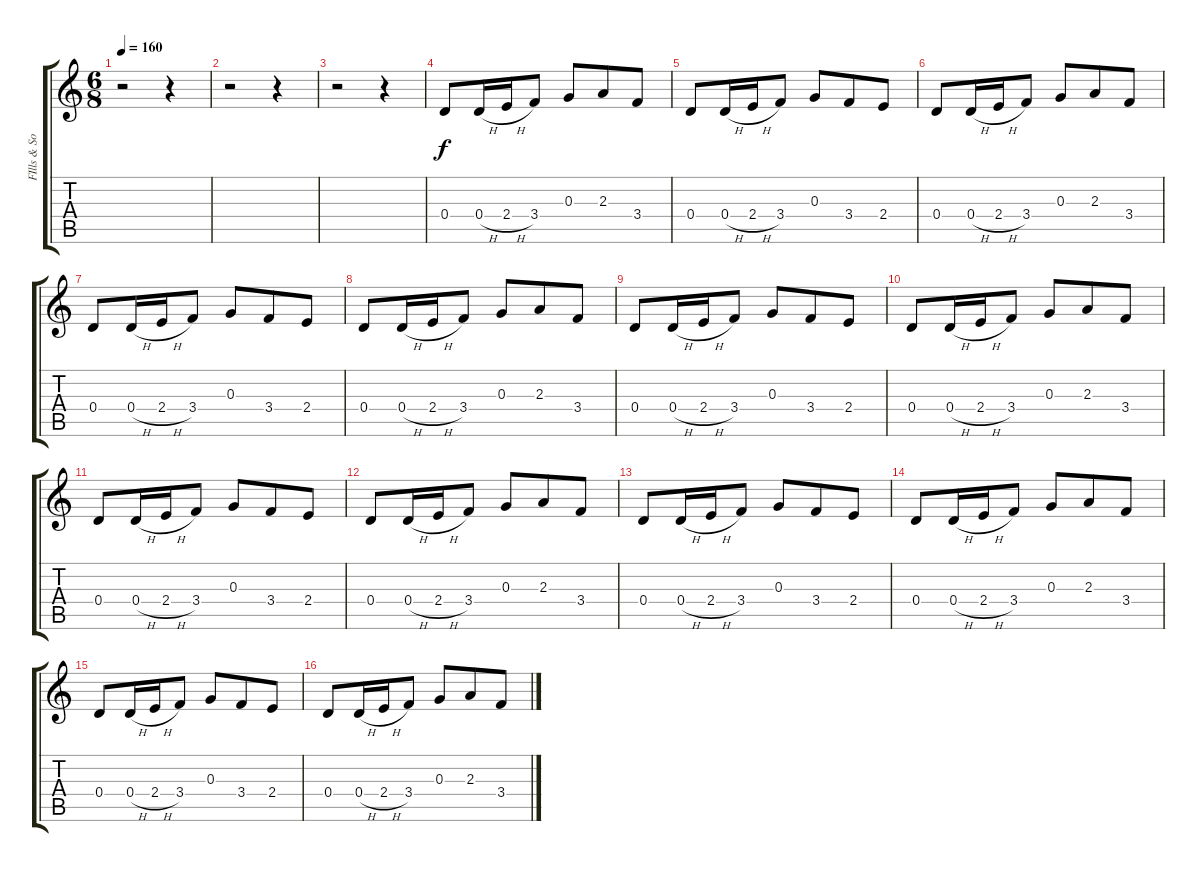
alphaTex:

\track ("FIlls & Soli (Distortion)" "FIlls & So") {instrument distortionguitar}
\staff {score tabs}
\tuning (E4 B3 G3 D3 A2 E2) {hide}
\ts (6 8)
\tempo 160
\clef g2
\ks c
r.2{dy f} r.4 |
r.2 r.4 |
r.2 r.4 |
0.4.8 0.4{h}.16 2.4{h}.16 3.4.8 0.3.8 2.3.8 3.4.8 |
0.4.8 0.4{h}.16 2.4{h}.16 3.4.8 0.3.8 3.4.8 2.4.8 |
0.4.8 0.4{h}.16 2.4{h}.16 3.4.8 0.3.8 2.3.8 3.4.8 |
0.4.8 0.4{h}.16 2.4{h}.16 3.4.8 0.3.8 3.4.8 2.4.8 |
0.4.8 0.4{h}.16 2.4{h}.16 3.4.8 0.3.8 2.3.8 3.4.8 |
0.4.8 0.4{h}.16 2.4{h}.16 3.4.8 0.3.8 3.4.8 2.4.8 |
0.4.8 0.4{h}.16 2.4{h}.16 3.4.8 0.3.8 2.3.8 3.4.8 |
0.4.8 0.4{h}.16 2.4{h}.16 3.4.8 0.3.8 3.4.8 2.4.8 |
0.4.8 0.4{h}.16 2.4{h}.16 3.4.8 0.3.8 2.3.8 3.4.8 |
0.4.8 0.4{h}.16 2.4{h}.16 3.4.8 0.3.8 3.4.8 2.4.8 |
0.4.8 0.4{h}.16 2.4{h}.16 3.4.8 0.3.8 2.3.8 3.4.8 |
0.4.8 0.4{h}.16 2.4{h}.16 3.4.8 0.3.8 3.4.8 2.4.8 |
0.4.8 0.4{h}.16 2.4{h}.16 3.4.8 0.3.8 2.3.8 3.4.8
